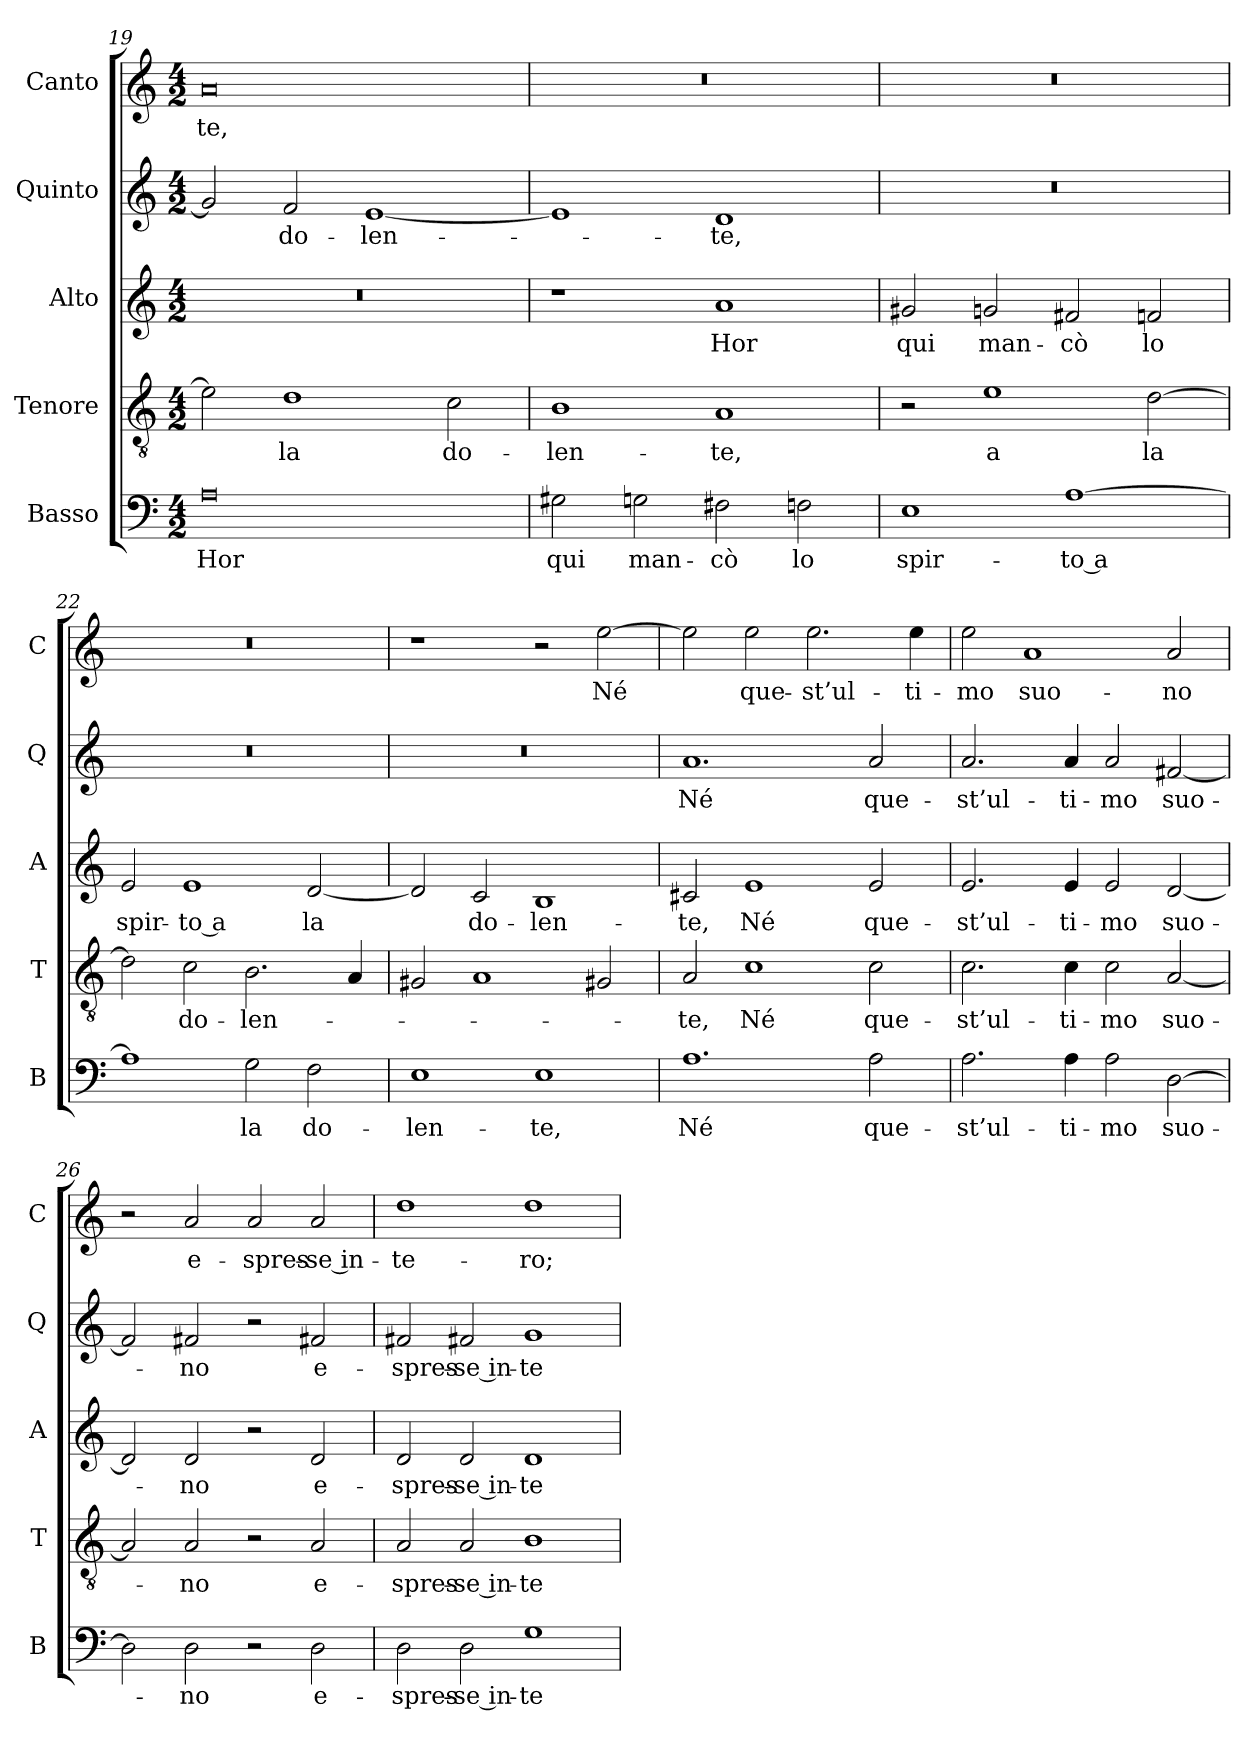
**kern	**text	**kern	**text	**kern	**text	**kern	**text	**kern	**text
*part5	*part5	*part4	*part4	*part3	*part3	*part2	*part2	*part1	*part1
*staff5	*staff5	*staff4	*staff4	*staff3	*staff3	*staff2	*staff2	*staff1	*staff1
*I"Basso	*	*I"Tenore	*	*I"Alto	*	*I"Quinto	*	*I"Canto	*
*I'B	*	*I'T	*	*I'A	*	*I'Q	*	*I'C	*
*clefF4	*	*clefGv2	*	*clefG2	*	*clefG2	*	*clefG2	*
*k[]	*	*k[]	*	*k[]	*	*k[]	*	*k[]	*
*C:	*	*C:	*	*C:	*	*C:	*	*C:	*
*M4/2	*	*M4/2	*	*M4/2	*	*M4/2	*	*M4/2	*
=19	=19	=19	=19	=19	=19	=19	=19	=19	=19
0A	Hor	2e]	.	0r	.	2g]	.	0a	-te,
.	.	1d	la	.	.	2f	do-	.	.
.	.	.	.	.	.	[1e	-len-	.	.
.	.	2c	do-	.	.	.	.	.	.
=20	=20	=20	=20	=20	=20	=20	=20	=20	=20
2G#X	qui	1B	-len-	1r	.	1e]	.	0r	.
2Gn	man-	.	.	.	.	.	.	.	.
2F#X	-cò	1A	-te,	1a	Hor	1d	-te,	.	.
2Fn	lo	.	.	.	.	.	.	.	.
=21	=21	=21	=21	=21	=21	=21	=21	=21	=21
1E	spir-	2r	.	2g#X	qui	0r	.	0r	.
.	.	1e	a	2gn	man-	.	.	.	.
[1A	-to a	.	.	2f#X	-cò	.	.	.	.
.	.	[2d	la	2fn	lo	.	.	.	.
=22	=22	=22	=22	=22	=22	=22	=22	=22	=22
1A]	.	2d]	.	2e	spir-	0r	.	0r	.
.	.	2c	do-	1e	-to a	.	.	.	.
2G	la	2.B	-len-	.	.	.	.	.	.
2F	do-	.	.	[2d	la	.	.	.	.
.	.	4A	.	.	.	.	.	.	.
=23	=23	=23	=23	=23	=23	=23	=23	=23	=23
1E	-len-	2G#X	.	2d]	.	0r	.	1r	.
.	.	1A	.	2c	do-	.	.	.	.
1E	-te,	.	.	1B	-len-	.	.	2r	.
.	.	2G#X	.	.	.	.	.	[2ee	Né
=24	=24	=24	=24	=24	=24	=24	=24	=24	=24
1.A	Né	2A	-te,	2c#X	-te,	1.a	Né	2ee]	.
.	.	1c	Né	1e	Né	.	.	2ee	que-
.	.	.	.	.	.	.	.	2.ee	-st’ul-
2A	que-	2c	que-	2e	que-	2a	que-	.	.
.	.	.	.	.	.	.	.	4ee	-ti-
=25	=25	=25	=25	=25	=25	=25	=25	=25	=25
2.A	-st’ul-	2.c	-st’ul-	2.e	-st’ul-	2.a	-st’ul-	2ee	-mo
.	.	.	.	.	.	.	.	1a	suo-
4A	-ti-	4c	-ti-	4e	-ti-	4a	-ti-	.	.
2A	-mo	2c	-mo	2e	-mo	2a	-mo	.	.
[2D	suo-	[2A	suo-	[2d	suo-	[2f#X	suo-	2a	-no
=26	=26	=26	=26	=26	=26	=26	=26	=26	=26
2D]	.	2A]	.	2d]	.	2f#]	.	2r	.
2D	-no	2A	-no	2d	-no	2f#X	-no	2a	e-
2r	.	2r	.	2r	.	2r	.	2a	-spres-
2D	e-	2A	e-	2d	e-	2f#X	e-	2a	-se in-
=27	=27	=27	=27	=27	=27	=27	=27	=27	=27
2D	-spres-	2A	-spres-	2d	-spres-	2f#X	-spres-	1dd	-te-
2D	-se in-	2A	-se in-	2d	-se in-	2f#X	-se in-	.	.
1G	-te-	1B	-te-	1d	-te-	1g	-te-	1dd	-ro;
=	=	=	=	=	=	=	=	=	=
*-	*-	*-	*-	*-	*-	*-	*-	*-	*-
